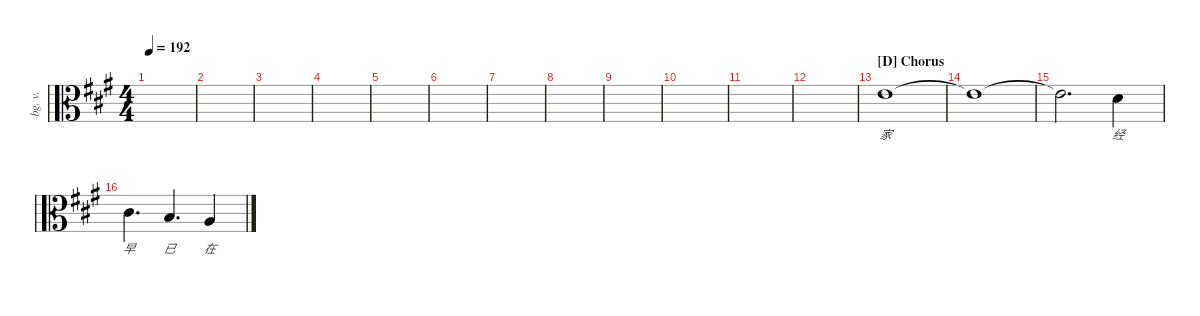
\defaultSystemsLayout 4
\hideDynamics
\bracketExtendMode nobrackets
\otherSystemsTrackNameOrientation horizontal
\track ("Background Vocal" "bg. v.") {instrument viola}
\staff {score}
\tuning (A4 D4 G3 C3)
\ts (4 4)
\tempo 192
\clef c3
\ks a
|
|
|
|
|
|
|
|
|
|
|
|
\section ("D" "Chorus")
2.2{acc forcenatural}.1{lyrics (0 "家") lyrics (1 "") lyrics (2 "") lyrics (3 "") lyrics (4 "") beam Down} |
2.2{t acc forcenatural}.1{beam Down} |
2.2{t acc forcenatural}.2{d beam Down} 7.3{acc forcenatural}.4{lyrics (0 "经") lyrics (1 "") lyrics (2 "") lyrics (3 "") lyrics (4 "") beam Down} |
6.3{acc #}.4{d lyrics (0 "早") lyrics (1 "") lyrics (2 "") lyrics (3 "") lyrics (4 "") beam Down} 4.3{acc forcenatural}.4{d lyrics (0 "已") lyrics (1 "") lyrics (2 "") lyrics (3 "") lyrics (4 "") beam Up} 2.3{acc forcenatural}.4{lyrics (0 "在") lyrics (1 "") lyrics (2 "") lyrics (3 "") lyrics (4 "") beam Up}
